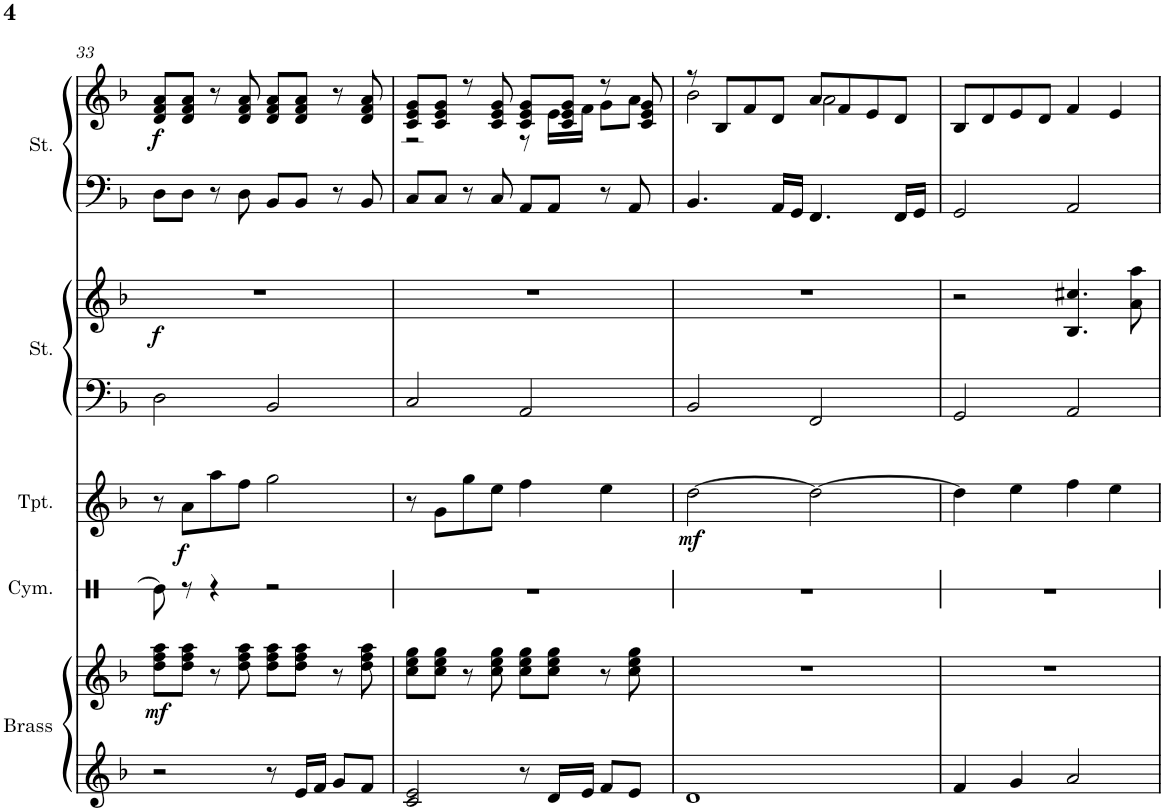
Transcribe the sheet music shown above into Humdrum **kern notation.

**kern	**kern	**dynam	**kern	**dynam	**kern	**kern	**dynam	**kern	**kern	**dynam
*part4	*part4	*part4	*part3	*part3	*part2	*part2	*part2	*part1	*part1	*part1
*staff7	*staff6	*staff6/7	*staff5	*staff5	*staff4	*staff3	*staff3/4	*staff2	*staff1	*staff1/2
*I"Brass	*	*	*I"Trumpet	*	*I"Strings	*	*	*I"Strings	*	*
*I'Brass	*	*	*I'Tpt.	*	*I'St.	*	*	*I'St.	*	*
!!LO:PB:g=z
*clefG2	*clefG2	*	*clefG2	*	*clefF4	*clefG2	*	*clefF4	*clefG2	*
*Trd7c12	*Trd7c12	*	*	*	*	*	*	*	*	*
*k[b-]	*k[b-]	*	*k[b-]	*	*k[b-]	*k[b-]	*	*k[b-]	*k[b-]	*
*M4/4	*M4/4	*	*M4/4	*	*M4/4	*M4/4	*	*M4/4	*M4/4	*
=33	=33	=33	=33	=33	=33	=33	=33	=33	=33	=33
!	!	!LO:DY:b	!	!	!	!	!LO:DY:b	!	!	!LO:DY:b
2r	8dd\ 8ff\ 8aa\L	mf	8r	.	2D\	1r	f	8D\L	8d/ 8f/ 8a/L	f
!	!	!	!	!LO:DY:b	!	!	!	!	!	!
.	8dd\ 8ff\ 8aa\J	.	8a\L	f	.	.	.	8D\J	8d/ 8f/ 8a/J	.
.	8r	.	8aa\	.	.	.	.	8r	8r	.
.	8dd\ 8ff\ 8aa\	.	8ff\J	.	.	.	.	8D\	8d/ 8f/ 8a/	.
8r	8dd\ 8ff\ 8aa\L	.	2gg\	.	2BB-/	.	.	8BB-/L	8d/ 8f/ 8a/L	.
16e/LL	8dd\ 8ff\ 8aa\J	.	.	.	.	.	.	8BB-/J	8d/ 8f/ 8a/J	.
16f/JJ	.	.	.	.	.	.	.	.	.	.
8g/L	8r	.	.	.	.	.	.	8r	8r	.
8f/J	8dd\ 8ff\ 8aa\	.	.	.	.	.	.	8BB-/	8d/ 8f/ 8a/	.
=34	=34	=34	=34	=34	=34	=34	=34	=34	=34	=34
*	*	*	*	*	*	*	*	*	*^	*
2c/ 2e/	8cc\ 8ee\ 8gg\L	.	8r	.	2C/	1r	.	8C/L	8c/ 8e/ 8g/L	2r	.
.	8cc\ 8ee\ 8gg\J	.	8g\L	.	.	.	.	8C/J	8c/ 8e/ 8g/J	.	.
.	8r	.	8gg\	.	.	.	.	8r	8r	.	.
.	8cc\ 8ee\ 8gg\	.	8ee\J	.	.	.	.	8C/	8c/ 8e/ 8g/	.	.
8r	8cc\ 8ee\ 8gg\L	.	4ff\	.	2AA/	.	.	8AA/L	8c/ 8e/ 8g/L	8r	.
16d/LL	8cc\ 8ee\ 8gg\J	.	.	.	.	.	.	8AA/J	8c/ 8e/ 8g/J	16e\LL	.
16e/JJ	.	.	.	.	.	.	.	.	.	16f\JJ	.
8f/L	8r	.	4ee\	.	.	.	.	8r	8r	8g\L	.
8e/J	8cc\ 8ee\ 8gg\	.	.	.	.	.	.	8AA/	8c/ 8e/ 8g/	8a\J	.
=35	=35	=35	=35	=35	=35	=35	=35	=35	=35	=35	=35
!	!	!	!	!LO:DY:b	!	!	!	!	!	!	!
1d	1r	.	[2dd\	mf	2BB-/	1r	.	4.BB-/	8r	2b-\	.
.	.	.	.	.	.	.	.	.	8B-/L	.	.
.	.	.	.	.	.	.	.	.	8f/	.	.
.	.	.	.	.	.	.	.	16AA/LL	8d/J	.	.
.	.	.	.	.	.	.	.	16GG/JJ	.	.	.
.	.	.	2dd\_	.	2FF/	.	.	4.FF/	8a/L	2a\	.
.	.	.	.	.	.	.	.	.	8f/	.	.
.	.	.	.	.	.	.	.	.	8e/	.	.
.	.	.	.	.	.	.	.	16FF/LL	8d/J	.	.
.	.	.	.	.	.	.	.	16GG/JJ	.	.	.
*	*	*	*	*	*	*	*	*	*v	*v	*
=36	=36	=36	=36	=36	=36	=36	=36	=36	=36	=36
4f/	1r	.	4dd\]	.	2GG/	2r	.	2GG/	8B-/L	.
.	.	.	.	.	.	.	.	.	8d/	.
4g/	.	.	4ee\	.	.	.	.	.	8e/	.
.	.	.	.	.	.	.	.	.	8d/J	.
2a/	.	.	4ff\	.	2AA/	4.B-/ 4.cc#X/	.	2AA/	4f/	.
.	.	.	4ee\	.	.	.	.	.	4e/	.
.	.	.	.	.	.	8a\ 8aa\	.	.	.	.
=	=	=	=	=	=	=	=	=	=	=
*-	*-	*-	*-	*-	*-	*-	*-	*-	*-	*-
